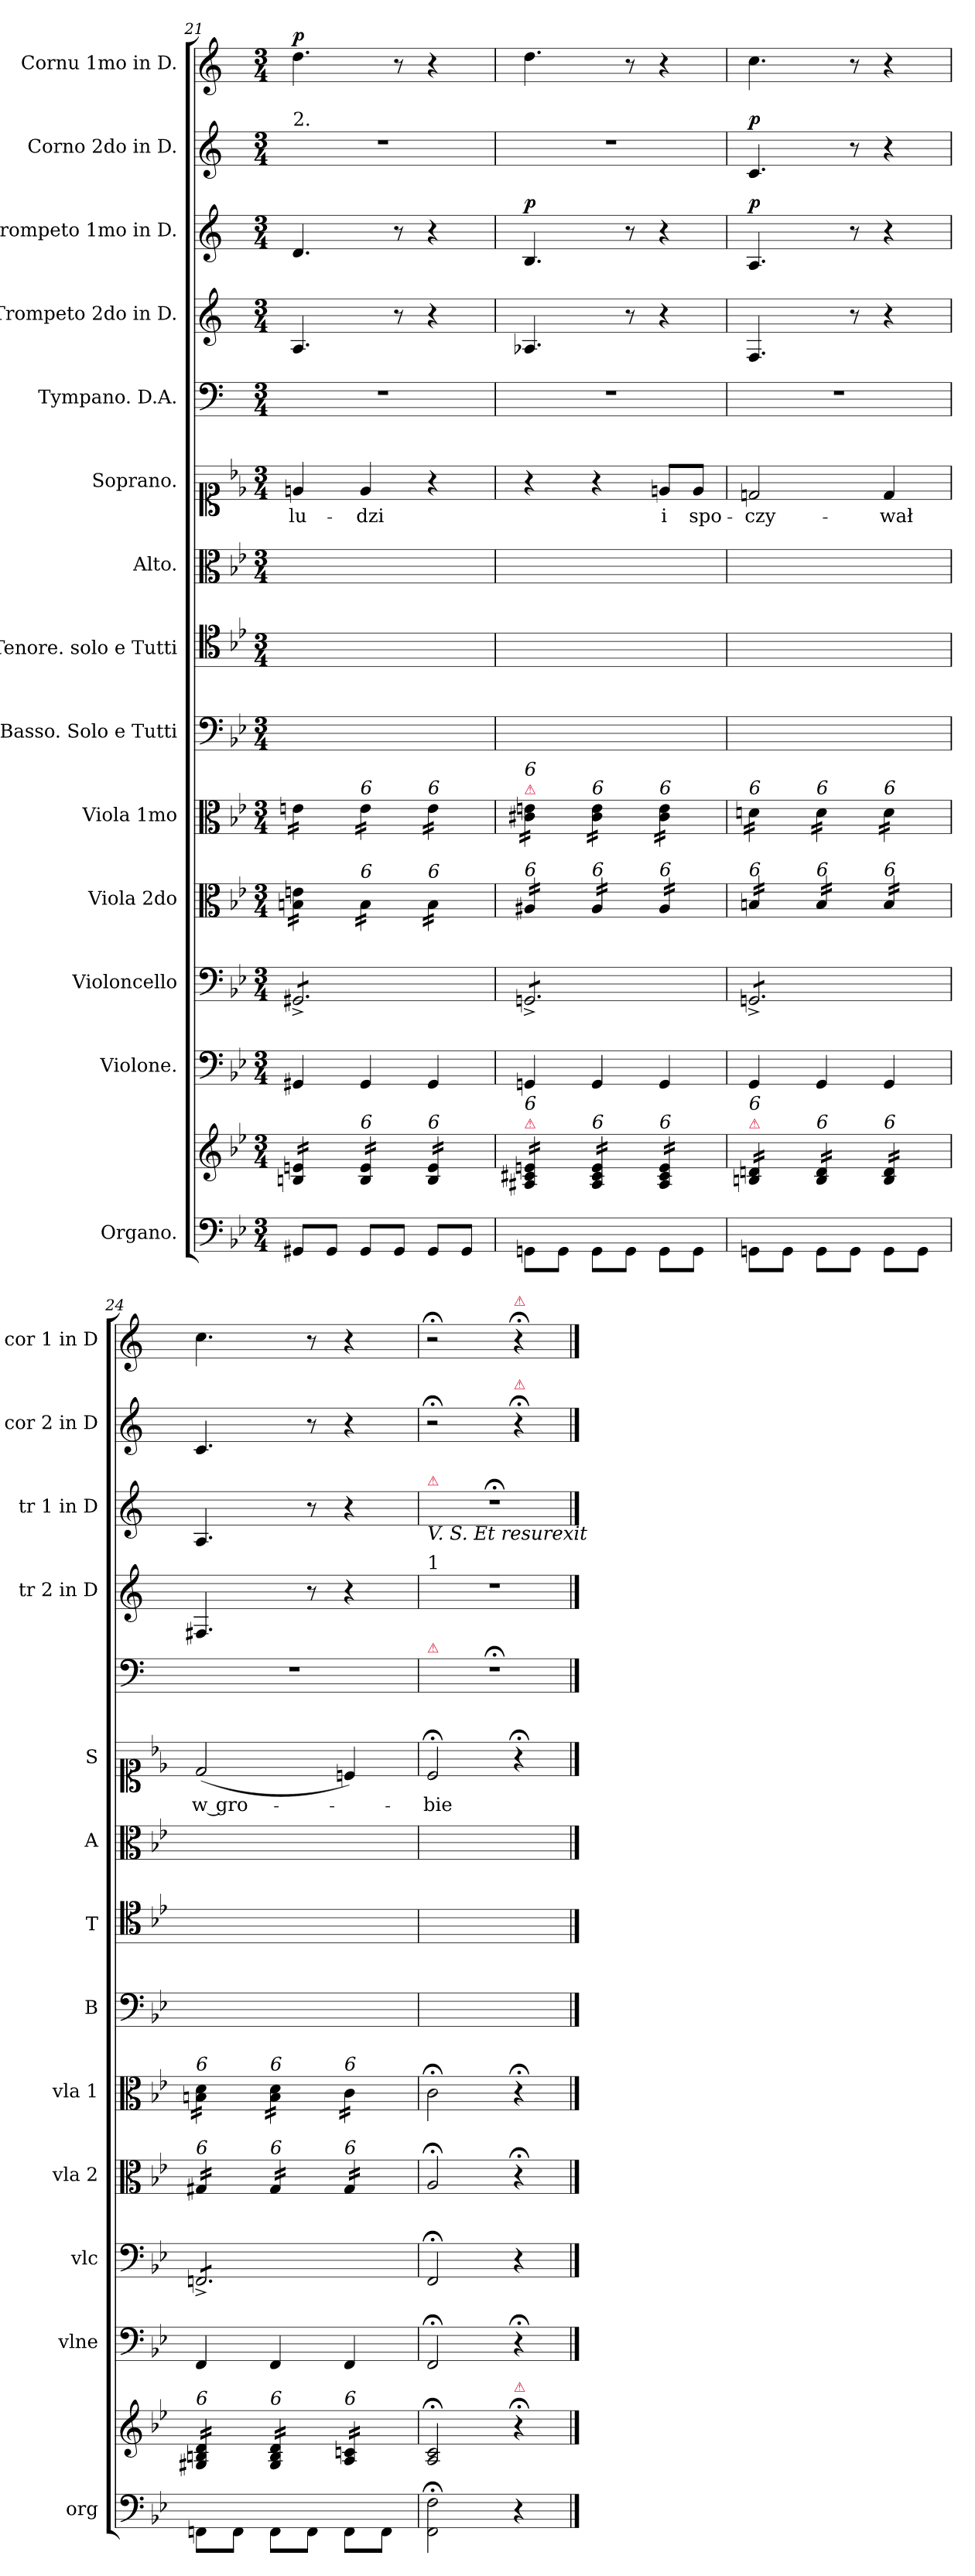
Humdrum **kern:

**kern	**kern	**kern	**kern	**kern	**kern	**kern	**kern	**kern	**kern	**text	**kern	**kern	**kern	**dynam	**kern	**dynam	**kern	**dynam
*part14	*part14	*part13	*part12	*part11	*part10	*part9	*part8	*part7	*part6	*part6	*part5	*part4	*part3	*part3	*part2	*part2	*part1	*part1
*staff15	*staff14	*staff13	*staff12	*staff11	*staff10	*staff9	*staff8	*staff7	*staff6	*staff6	*staff5	*staff4	*staff3	*staff3	*staff2	*staff2	*staff1	*staff1
*I"Organo.	*	*I"Violone.	*I"Violoncello	*I"Viola 2do	*I"Viola 1mo	*I"Basso. Solo e Tutti	*I"Tenore. solo e Tutti	*I"Alto.	*I"Soprano.	*	*I"Tympano. D.A.	*I"Trompeto 2do in D.	*I"Trompeto 1mo in D.	*	*I"Corno 2do in D.	*	*I"Cornu 1mo in D.	*
*I'org	*	*I'vlne	*I'vlc	*I'vla 2	*I'vla 1	*I'B	*I'T	*I'A	*I'S	*	*	*I'tr 2 in D	*I'tr 1 in D	*	*I'cor 2 in D	*	*I'cor 1 in D	*
*clefF4	*clefG2	*clefF4	*clefF4	*clefC3	*clefC3	*clefF4	*clefC4	*clefC3	*clefC1	*	*clefF4	*clefG2	*clefG2	*	*clefG2	*	*clefG2	*
*	*	*ITrd8c12	*	*	*	*	*	*	*	*	*	*ITrd-1c-2	*ITrd-1c-2	*	*ITrd-1c-2	*	*ITrd-1c-2	*
*k[b-e-]	*k[b-e-]	*k[b-e-]	*k[b-e-]	*k[b-e-]	*k[b-e-]	*k[b-e-]	*k[b-e-]	*k[b-e-]	*k[b-e-]	*	*k[]	*k[f#c#]	*k[f#c#]	*	*k[f#c#]	*	*k[f#c#]	*
*M3/4	*M3/4	*M3/4	*M3/4	*M3/4	*M3/4	*M3/4	*M3/4	*M3/4	*M3/4	*	*M3/4	*M3/4	*M3/4	*	*M3/4	*	*M3/4	*
=21	=21	=21	=21	=21	=21	=21	=21	=21	=21	=21	=21	=21	=21	=21	=21	=21	=21	=21
!	!	!	!	!	!	!	!	!	!	!	!	!	!	!	!LO:TX:a:t=2.	!	!	!
!	!	!	!	!	!LO:TX:a:i:t=6	!	!	!	!	!	!	!	!	!	!	!	!	!
!	!	!	!	!LO:TX:a:color=crimson:t=⚠	!	!	!	!	!	!	!	!	!	!	!	!	!	!
!	!	!	!	!LO:TX:a:i:t=6	!	!	!	!	!	!	!	!	!	!	!	!	!	!
!	!LO:TX:a:color=crimson:t=⚠	!	!	!	!	!	!	!	!	!	!	!	!	!	!	!	!	!
!	!LO:TX:a:i:t=6	!	!	!	!	!	!	!	!	!	!	!	!	!	!	!	!	!
!	!	!	!	!	!	!	!	!	!	!	!	!	!	!	!	!	!	!LO:DY:a
*	*tremolo	*	*	*	*	*	*	*	*	*	*	*	*	*	*	*	*	*
*	*	*	*tremolo	*	*	*	*	*	*	*	*	*	*	*	*	*	*	*
*	*	*	*	*tremolo	*	*	*	*	*	*	*	*	*	*	*	*	*	*
*	*	*	*	*	*tremolo	*	*	*	*	*	*	*	*	*	*	*	*	*
8GG#X/L	16Bn/ 16en/LL	4GGG#X/	8GG#X^>/L	16Bn\ 16en\LL	16en\LL	2.ryy	2.ryy	2.ryy	4en/	lu-	2.r	4.B/	4.e/	.	2.r	.	4.ee\	p
.	16Bn/ 16en/	.	.	16Bn\ 16en\	16en\	.	.	.	.	.	.	.	.	.	.	.	.	.
8GG#/J	16Bn/ 16en/	.	8GG#X^>/	16Bn\ 16en\	16en\	.	.	.	.	.	.	.	.	.	.	.	.	.
.	16Bn/ 16en/JJ	.	.	16Bn\ 16en\JJ	16en\JJ	.	.	.	.	.	.	.	.	.	.	.	.	.
!	!	!	!	!	!LO:TX:a:i:t=6	!	!	!	!	!	!	!	!	!	!	!	!	!
!	!	!	!	!LO:TX:a:i:t=6	!	!	!	!	!	!	!	!	!	!	!	!	!	!
!	!LO:TX:a:i:t=6	!	!	!	!	!	!	!	!	!	!	!	!	!	!	!	!	!
8GG#/L	16B/ 16e/LL	4GGG#/	8GG#X^>/	16B\LL	16e\LL	.	.	.	4e/	-dzi	.	.	.	.	.	.	.	.
.	16B/ 16e/	.	.	16B\	16e\	.	.	.	.	.	.	.	.	.	.	.	.	.
8GG#/J	16B/ 16e/	.	8GG#X^>/	16B\	16e\	.	.	.	.	.	.	8r	8r	.	.	.	8r	.
.	16B/ 16e/JJ	.	.	16B\JJ	16e\JJ	.	.	.	.	.	.	.	.	.	.	.	.	.
!	!	!	!	!	!LO:TX:a:i:t=6	!	!	!	!	!	!	!	!	!	!	!	!	!
!	!	!	!	!LO:TX:a:i:t=6	!	!	!	!	!	!	!	!	!	!	!	!	!	!
!	!LO:TX:a:i:t=6	!	!	!	!	!	!	!	!	!	!	!	!	!	!	!	!	!
8GG#/L	16B/ 16e/LL	4GGG#/	8GG#X^>/	16B\LL	16e\LL	.	.	.	4r	.	.	4r	4r	.	.	.	4r	.
.	16B/ 16e/	.	.	16B\	16e\	.	.	.	.	.	.	.	.	.	.	.	.	.
8GG#/J	16B/ 16e/	.	8GG#X^>/J	16B\	16e\	.	.	.	.	.	.	.	.	.	.	.	.	.
.	16B/ 16e/JJ	.	.	16B\JJ	16e\JJ	.	.	.	.	.	.	.	.	.	.	.	.	.
=22	=22	=22	=22	=22	=22	=22	=22	=22	=22	=22	=22	=22	=22	=22	=22	=22	=22	=22
!	!	!	!	!	!LO:TX:a:color=crimson:t=⚠	!	!	!	!	!	!	!	!	!	!	!	!	!
!	!	!	!	!	!LO:TX:a:i:t=6	!	!	!	!	!	!	!	!	!	!	!	!	!
!	!	!	!	!LO:TX:a:i:t=6	!	!	!	!	!	!	!	!	!	!	!	!	!	!
!	!LO:TX:a:color=crimson:t=⚠	!	!	!	!	!	!	!	!	!	!	!	!	!	!	!	!	!
!	!LO:TX:a:i:t=6	!	!	!	!	!	!	!	!	!	!	!	!	!	!	!	!	!
!	!	!	!	!	!	!	!	!	!	!	!	!	!	!LO:DY:a	!	!	!	!
8GGn\L	16A#X/ 16c#X/ 16en/LL	4GGGn/	8GGn^>/L	16A#X/LL	16c#X\ 16en\LL	2.ryy	2.ryy	2.ryy	4r	.	2.r	4.B-X/	4.c#/	p	2.r	.	4.ee\	.
.	16A#X/ 16c#X/ 16en/	.	.	16A#X/	16c#X\ 16en\	.	.	.	.	.	.	.	.	.	.	.	.	.
8GG\J	16A#X/ 16c#X/ 16en/	.	8GGn^>/	16A#X/	16c#X\ 16en\	.	.	.	.	.	.	.	.	.	.	.	.	.
.	16A#X/ 16c#X/ 16en/JJ	.	.	16A#X/JJ	16c#X\ 16en\JJ	.	.	.	.	.	.	.	.	.	.	.	.	.
!	!	!	!	!	!LO:TX:a:i:t=6	!	!	!	!	!	!	!	!	!	!	!	!	!
!	!	!	!	!LO:TX:a:i:t=6	!	!	!	!	!	!	!	!	!	!	!	!	!	!
!	!LO:TX:a:i:t=6	!	!	!	!	!	!	!	!	!	!	!	!	!	!	!	!	!
8GG\L	16A#/ 16c#/ 16e/LL	4GGG/	8GGn^>/	16A#/LL	16c#\ 16e\LL	.	.	.	4r	.	.	.	.	.	.	.	.	.
.	16A#/ 16c#/ 16e/	.	.	16A#/	16c#\ 16e\	.	.	.	.	.	.	.	.	.	.	.	.	.
8GG\J	16A#/ 16c#/ 16e/	.	8GGn^>/	16A#/	16c#\ 16e\	.	.	.	.	.	.	8r	8r	.	.	.	8r	.
.	16A#/ 16c#/ 16e/JJ	.	.	16A#/JJ	16c#\ 16e\JJ	.	.	.	.	.	.	.	.	.	.	.	.	.
!	!	!	!	!	!LO:TX:a:i:t=6	!	!	!	!	!	!	!	!	!	!	!	!	!
!	!	!	!	!LO:TX:a:i:t=6	!	!	!	!	!	!	!	!	!	!	!	!	!	!
!	!LO:TX:a:i:t=6	!	!	!	!	!	!	!	!	!	!	!	!	!	!	!	!	!
8GG\L	16A#/ 16c#/ 16e/LL	4GGG/	8GGn^>/	16A#/LL	16c#\ 16e\LL	.	.	.	8en/L	i	.	4r	4r	.	.	.	4r	.
.	16A#/ 16c#/ 16e/	.	.	16A#/	16c#\ 16e\	.	.	.	.	.	.	.	.	.	.	.	.	.
8GG\J	16A#/ 16c#/ 16e/	.	8GGn^>/J	16A#/	16c#\ 16e\	.	.	.	8e/J	spo-	.	.	.	.	.	.	.	.
.	16A#/ 16c#/ 16e/JJ	.	.	16A#/JJ	16c#\ 16e\JJ	.	.	.	.	.	.	.	.	.	.	.	.	.
=23	=23	=23	=23	=23	=23	=23	=23	=23	=23	=23	=23	=23	=23	=23	=23	=23	=23	=23
!	!	!	!	!	!LO:TX:a:i:t=6	!	!	!	!	!	!	!	!	!	!	!	!	!
!	!	!	!	!LO:TX:a:i:t=6	!	!	!	!	!	!	!	!	!	!	!	!	!	!
!	!LO:TX:a:color=crimson:t=⚠	!	!	!	!	!	!	!	!	!	!	!	!	!	!	!	!	!
!	!LO:TX:a:i:t=6	!	!	!	!	!	!	!	!	!	!	!	!	!	!	!	!	!
!	!	!	!	!	!	!	!	!	!	!	!	!	!	!LO:DY:a	!	!LO:DY:a	!	!
8GGn\L	16Bn/ 16dn/LL	4GGG/	8GGn^>/L	16Bn/LL	16dn\LL	2.ryy	2.ryy	2.ryy	2dn/	-czy-	2.r	4.G/	4.B/	p	4.d/	p	4.dd\	.
.	16Bn/ 16dn/	.	.	16Bn/	16dn\	.	.	.	.	.	.	.	.	.	.	.	.	.
8GG\J	16Bn/ 16dn/	.	8GGn^>/	16Bn/	16dn\	.	.	.	.	.	.	.	.	.	.	.	.	.
.	16Bn/ 16dn/JJ	.	.	16Bn/JJ	16dn\JJ	.	.	.	.	.	.	.	.	.	.	.	.	.
!	!	!	!	!	!LO:TX:a:i:t=6	!	!	!	!	!	!	!	!	!	!	!	!	!
!	!	!	!	!LO:TX:a:i:t=6	!	!	!	!	!	!	!	!	!	!	!	!	!	!
!	!LO:TX:a:i:t=6	!	!	!	!	!	!	!	!	!	!	!	!	!	!	!	!	!
8GG\L	16B/ 16d/LL	4GGG/	8GGn^>/	16B/LL	16d\LL	.	.	.	.	.	.	.	.	.	.	.	.	.
.	16B/ 16d/	.	.	16B/	16d\	.	.	.	.	.	.	.	.	.	.	.	.	.
8GG\J	16B/ 16d/	.	8GGn^>/	16B/	16d\	.	.	.	.	.	.	8r	8r	.	8r	.	8r	.
.	16B/ 16d/JJ	.	.	16B/JJ	16d\JJ	.	.	.	.	.	.	.	.	.	.	.	.	.
!	!	!	!	!	!LO:TX:a:i:t=6	!	!	!	!	!	!	!	!	!	!	!	!	!
!	!	!	!	!LO:TX:a:i:t=6	!	!	!	!	!	!	!	!	!	!	!	!	!	!
!	!LO:TX:a:i:t=6	!	!	!	!	!	!	!	!	!	!	!	!	!	!	!	!	!
8GG\L	16B/ 16d/LL	4GGG/	8GGn^>/	16B/LL	16d\LL	.	.	.	4d/	-wał	.	4r	4r	.	4r	.	4r	.
.	16B/ 16d/	.	.	16B/	16d\	.	.	.	.	.	.	.	.	.	.	.	.	.
8GG\J	16B/ 16d/	.	8GGn^>/J	16B/	16d\	.	.	.	.	.	.	.	.	.	.	.	.	.
.	16B/ 16d/JJ	.	.	16B/JJ	16d\JJ	.	.	.	.	.	.	.	.	.	.	.	.	.
=24	=24	=24	=24	=24	=24	=24	=24	=24	=24	=24	=24	=24	=24	=24	=24	=24	=24	=24
!	!	!	!	!	!LO:TX:a:i:t=6	!	!	!	!	!	!	!	!	!	!	!	!	!
!	!	!	!	!LO:TX:a:i:t=6	!	!	!	!	!	!	!	!	!	!	!	!	!	!
!	!LO:TX:a:i:t=6	!	!	!	!	!	!	!	!	!	!	!	!	!	!	!	!	!
8FFn\L	16G#X/ 16Bn/ 16d/LL	4FFF/	8FFn^>/L	16G#X/LL	16Bn\ 16d\LL	2.ryy	2.ryy	2.ryy	(>2d/	w gro-	2.r	4.G#X/	4.B/	.	4.d/	.	4.dd\	.
.	16G#X/ 16Bn/ 16d/	.	.	16G#X/	16Bn\ 16d\	.	.	.	.	.	.	.	.	.	.	.	.	.
8FF\J	16G#X/ 16Bn/ 16d/	.	8FFn^>/	16G#X/	16Bn\ 16d\	.	.	.	.	.	.	.	.	.	.	.	.	.
.	16G#X/ 16Bn/ 16d/JJ	.	.	16G#X/JJ	16Bn\ 16d\JJ	.	.	.	.	.	.	.	.	.	.	.	.	.
!	!	!	!	!	!LO:TX:a:i:t=6	!	!	!	!	!	!	!	!	!	!	!	!	!
!	!	!	!	!LO:TX:a:i:t=6	!	!	!	!	!	!	!	!	!	!	!	!	!	!
!	!LO:TX:a:i:t=6	!	!	!	!	!	!	!	!	!	!	!	!	!	!	!	!	!
8FF\L	16G#/ 16B/ 16d/LL	4FFF/	8FFn^>/	16G#/LL	16B\ 16d\LL	.	.	.	.	.	.	.	.	.	.	.	.	.
.	16G#/ 16B/ 16d/	.	.	16G#/	16B\ 16d\	.	.	.	.	.	.	.	.	.	.	.	.	.
8FF\J	16G#/ 16B/ 16d/	.	8FFn^>/	16G#/	16B\ 16d\	.	.	.	.	.	.	8r	8r	.	8r	.	8r	.
.	16G#/ 16B/ 16d/JJ	.	.	16G#/JJ	16B\ 16d\JJ	.	.	.	.	.	.	.	.	.	.	.	.	.
!	!	!	!	!	!LO:TX:a:i:t=6	!	!	!	!	!	!	!	!	!	!	!	!	!
!	!	!	!	!LO:TX:a:i:t=6	!	!	!	!	!	!	!	!	!	!	!	!	!	!
!	!LO:TX:a:i:t=6	!	!	!	!	!	!	!	!	!	!	!	!	!	!	!	!	!
8FF\L	16A/ 16cn/LL	4FFF/	8FFn^>/	16G#/LL	16c\LL	.	.	.	4cn/)	.	.	4r	4r	.	4r	.	4r	.
.	16A/ 16cn/	.	.	16G#/	16c\	.	.	.	.	.	.	.	.	.	.	.	.	.
8FF\J	16A/ 16cn/	.	8FFn^>/J	16G#/	16c\	.	.	.	.	.	.	.	.	.	.	.	.	.
*	*	*	*Xtremolo	*	*	*	*	*	*	*	*	*	*	*	*	*	*	*
.	16A/ 16cn/JJ	.	.	16G#/JJ	16c\JJ	.	.	.	.	.	.	.	.	.	.	.	.	.
*	*	*	*	*	*Xtremolo	*	*	*	*	*	*	*	*	*	*	*	*	*
*	*	*	*	*Xtremolo	*	*	*	*	*	*	*	*	*	*	*	*	*	*
*	*Xtremolo	*	*	*	*	*	*	*	*	*	*	*	*	*	*	*	*	*
=25	=25	=25	=25	=25	=25	=25	=25	=25	=25	=25	=25	=25	=25	=25	=25	=25	=25	=25
!	!	!	!	!	!	!	!	!	!	!	!	!	!LO:TX:a:color=crimson:t=⚠	!	!	!	!	!
!	!	!	!	!	!	!	!	!	!	!	!	!	!LO:TX:b:i:t=V. S. Et resurexit	!	!	!	!	!
!	!	!	!	!	!	!	!	!	!	!	!	!LO:TX:a:t=1	!	!	!	!	!	!
!	!	!	!	!	!	!	!	!	!	!	!LO:TX:a:color=crimson:t=⚠	!	!	!	!	!	!	!
2FF;<\ 2F;<\	2A;</ 2c;</	2FFF;</	2FF;</	2A;</	2c;<\	2.ryy	2.ryy	2.ryy	2c;</	-bie	2.r;<	2.r	2.r;<	.	2r;<	.	2r;<	.
!	!	!	!	!	!	!	!	!	!	!	!	!	!	!	!	!	!LO:TX:a:color=crimson:t=⚠	!
!	!	!	!	!	!	!	!	!	!	!	!	!	!	!	!LO:TX:a:color=crimson:t=⚠	!	!	!
!	!LO:TX:a:color=crimson:t=⚠	!	!	!	!	!	!	!	!	!	!	!	!	!	!	!	!	!
4r	4r;<	4r;<	4r	4r;<	4r;<	.	.	.	4r;<	.	.	.	.	.	4r;<	.	4r;<	.
==	==	==	==	==	==	==	==	==	==	==	==	==	==	==	==	==	==	==
*-	*-	*-	*-	*-	*-	*-	*-	*-	*-	*-	*-	*-	*-	*-	*-	*-	*-	*-
